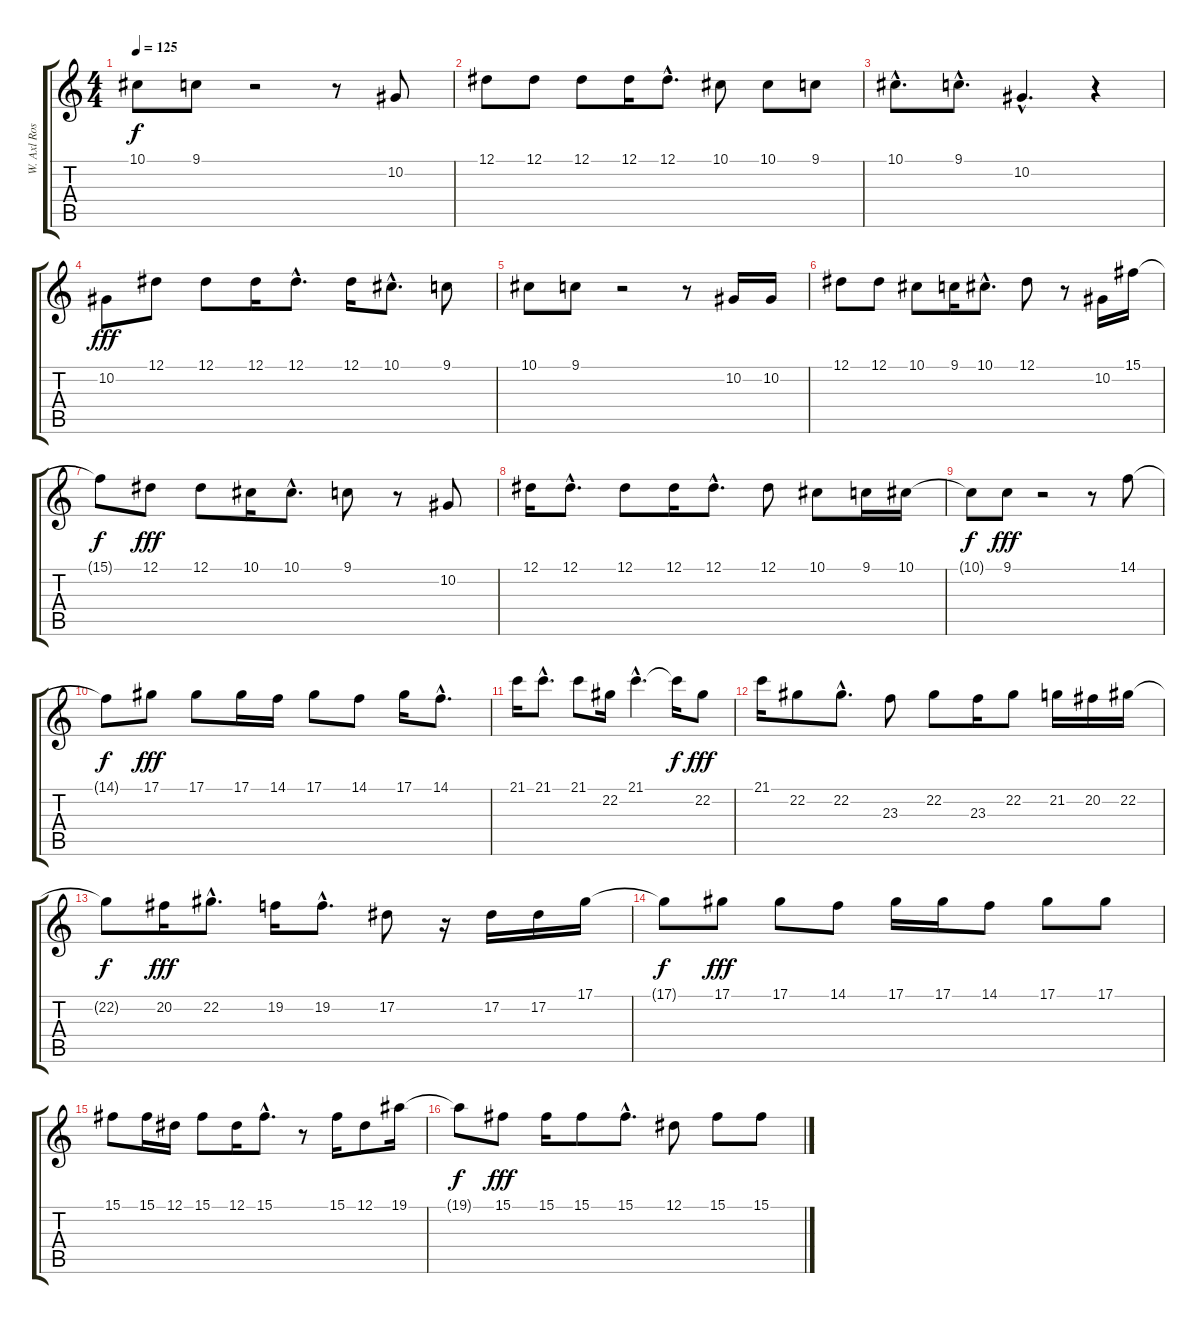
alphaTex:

\track ("W. Axl Rose" "W. Axl Ros") {instrument ocarina}
\staff {score tabs}
\tuning (Eb4 Bb3 Gb3 Db3 Ab2 Eb2) {hide}
\ts (4 4)
\tempo 125
\clef g2
\ks c
10.1{t}.8{dy f} 9.1.8 r.2 r.8 10.2.8 |
12.1.8 12.1.8 12.1.8 12.1.16 12.1{hac}.8{d} 10.1.8 10.1.8 9.1.8 |
10.1{hac}.8{d} 9.1{hac}.8{d} 10.2{hac}.4{d} r.4 |
10.2.8{dy fff} 12.1.8 12.1.8 12.1.16 12.1{hac}.8{d} 12.1.16 10.1{hac}.8{d} 9.1.8 |
10.1.8 9.1.8 r.2 r.8 10.2.16 10.2.16 |
12.1.8 12.1.8 10.1.8 9.1.16 10.1{hac}.8{d} 12.1.8 r.8 10.2.16 15.1.16 |
15.1{t}.8{dy f} 12.1.8{dy fff} 12.1.8 10.1.16 10.1{hac}.8{d} 9.1.8 r.8 10.2.8 |
12.1.16 12.1{hac}.8{d} 12.1.8 12.1.16 12.1{hac}.8{d} 12.1.8 10.1.8 9.1.16 10.1.16 |
10.1{t}.8{dy f} 9.1.8{dy fff} r.2 r.8 14.1.8 |
14.1{t}.8{dy f} 17.1.8{dy fff} 17.1.8 17.1.16 14.1.16 17.1.8 14.1.8 17.1.16 14.1{hac}.8{d} |
21.1.16 21.1{hac}.8{d} 21.1.8 22.2.16 21.1{hac}.4{d} 21.1{t}.16{dy f} 22.2.8{dy fff} |
21.1.16 22.2.8 22.2{hac}.8{d} 23.3.8 22.2.8 23.3.16 22.2.8 21.2.16 20.2.16 22.2.16 |
22.2{t}.8{dy f} 20.2.16{dy fff} 22.2{hac}.8{d} 19.2.16 19.2{hac}.8{d} 17.2.8 r.16 17.2.16 17.2.16 17.1.16 |
17.1{t}.8{dy f} 17.1.8{dy fff} 17.1.8 14.1.8 17.1.16 17.1.16 14.1.8 17.1.8 17.1.8 |
15.1.8 15.1.16 12.1.16 15.1.8 12.1.16 15.1{hac}.8{d} r.8 15.1.16 12.1.8 19.1.16 |
19.1{t}.8{dy f} 15.1.8{dy fff} 15.1.16 15.1.8 15.1{hac}.8{d} 12.1.8 15.1.8 15.1.8
